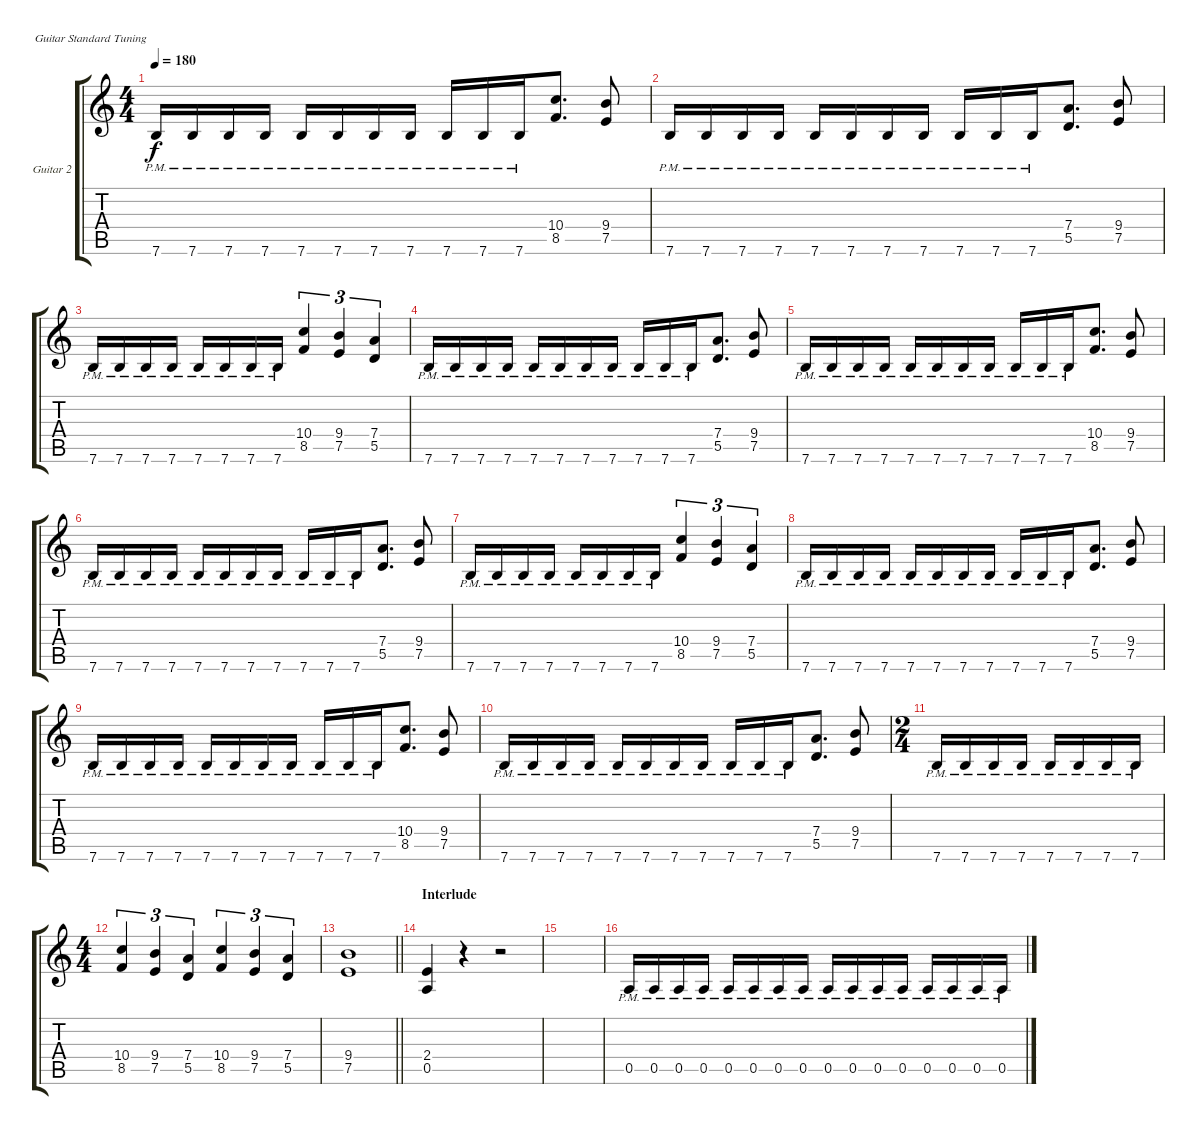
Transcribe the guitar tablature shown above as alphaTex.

\bracketExtendMode groupsimilarinstruments
\firstSystemTrackNameOrientation horizontal
\otherSystemsTrackNameOrientation horizontal
\track ("Guitar 2" "Guitar 2") {instrument distortionguitar}
\staff {score tabs}
\tuning (E4 B3 G3 D3 A2 E2)
\ts (4 4)
\tempo 180
\clef g2
\ks c
7.6{pm}.16{dy f} 7.6{pm}.16 7.6{pm}.16 7.6{pm}.16 7.6{pm}.16 7.6{pm}.16 7.6{pm}.16 7.6{pm}.16 7.6{pm}.16 7.6{pm}.16 7.6{pm}.16 (10.4 8.5).8{d} (9.4 7.5).8 |
7.6{pm}.16 7.6{pm}.16 7.6{pm}.16 7.6{pm}.16 7.6{pm}.16 7.6{pm}.16 7.6{pm}.16 7.6{pm}.16 7.6{pm}.16 7.6{pm}.16 7.6{pm}.16 (7.4 5.5).8{d} (9.4 7.5).8 |
7.6{pm}.16 7.6{pm}.16 7.6{pm}.16 7.6{pm}.16 7.6{pm}.16 7.6{pm}.16 7.6{pm}.16 7.6{pm}.16 (10.4 8.5).4{tu (3 2)} (9.4 7.5).4{tu (3 2)} (7.4 5.5).4{tu (3 2)} |
7.6{pm}.16 7.6{pm}.16 7.6{pm}.16 7.6{pm}.16 7.6{pm}.16 7.6{pm}.16 7.6{pm}.16 7.6{pm}.16 7.6{pm}.16 7.6{pm}.16 7.6{pm}.16 (7.4 5.5).8{d} (9.4 7.5).8 |
7.6{pm}.16 7.6{pm}.16 7.6{pm}.16 7.6{pm}.16 7.6{pm}.16 7.6{pm}.16 7.6{pm}.16 7.6{pm}.16 7.6{pm}.16 7.6{pm}.16 7.6{pm}.16 (10.4 8.5).8{d} (9.4 7.5).8 |
7.6{pm}.16 7.6{pm}.16 7.6{pm}.16 7.6{pm}.16 7.6{pm}.16 7.6{pm}.16 7.6{pm}.16 7.6{pm}.16 7.6{pm}.16 7.6{pm}.16 7.6{pm}.16 (7.4 5.5).8{d} (9.4 7.5).8 |
7.6{pm}.16 7.6{pm}.16 7.6{pm}.16 7.6{pm}.16 7.6{pm}.16 7.6{pm}.16 7.6{pm}.16 7.6{pm}.16 (10.4 8.5).4{tu (3 2)} (9.4 7.5).4{tu (3 2)} (7.4 5.5).4{tu (3 2)} |
7.6{pm}.16 7.6{pm}.16 7.6{pm}.16 7.6{pm}.16 7.6{pm}.16 7.6{pm}.16 7.6{pm}.16 7.6{pm}.16 7.6{pm}.16 7.6{pm}.16 7.6{pm}.16 (7.4 5.5).8{d} (9.4 7.5).8 |
7.6{pm}.16 7.6{pm}.16 7.6{pm}.16 7.6{pm}.16 7.6{pm}.16 7.6{pm}.16 7.6{pm}.16 7.6{pm}.16 7.6{pm}.16 7.6{pm}.16 7.6{pm}.16 (10.4 8.5).8{d} (9.4 7.5).8 |
7.6{pm}.16 7.6{pm}.16 7.6{pm}.16 7.6{pm}.16 7.6{pm}.16 7.6{pm}.16 7.6{pm}.16 7.6{pm}.16 7.6{pm}.16 7.6{pm}.16 7.6{pm}.16 (7.4 5.5).8{d} (9.4 7.5).8 |
\ts (2 4)
7.6{pm}.16 7.6{pm}.16 7.6{pm}.16 7.6{pm}.16 7.6{pm}.16 7.6{pm}.16 7.6{pm}.16 7.6{pm}.16 |
\ts (4 4)
(10.4 8.5).4{tu (3 2)} (9.4 7.5).4{tu (3 2)} (7.4 5.5).4{tu (3 2)} (10.4 8.5).4{tu (3 2)} (9.4 7.5).4{tu (3 2)} (7.4 5.5).4{tu (3 2)} |
\barLineRight lightlight
(9.4 7.5).1 |
\section ("" "Interlude")
(2.4 0.5).4 r.4 r.2 |
|
0.5{pm}.16 0.5{pm}.16 0.5{pm}.16 0.5{pm}.16 0.5{pm}.16 0.5{pm}.16 0.5{pm}.16 0.5{pm}.16 0.5{pm}.16 0.5{pm}.16 0.5{pm}.16 0.5{pm}.16 0.5{pm}.16 0.5{pm}.16 0.5{pm}.16 0.5{pm}.16
